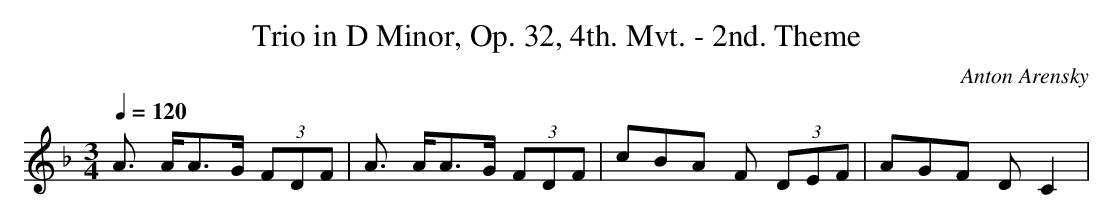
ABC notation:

X:1
T: Trio in D Minor, Op. 32, 4th. Mvt. - 2nd. Theme
C: Anton Arensky
M: 3/4
L: 1/16
Q:1/4=120
K:F % 1 flats
A3 A2<A2G (3F2D2F2| \
A3 A2<A2G (3F2D2F2| \
c2B2A2 F2 (3D2E2F2| \
A2G2F2 D2C4| \
